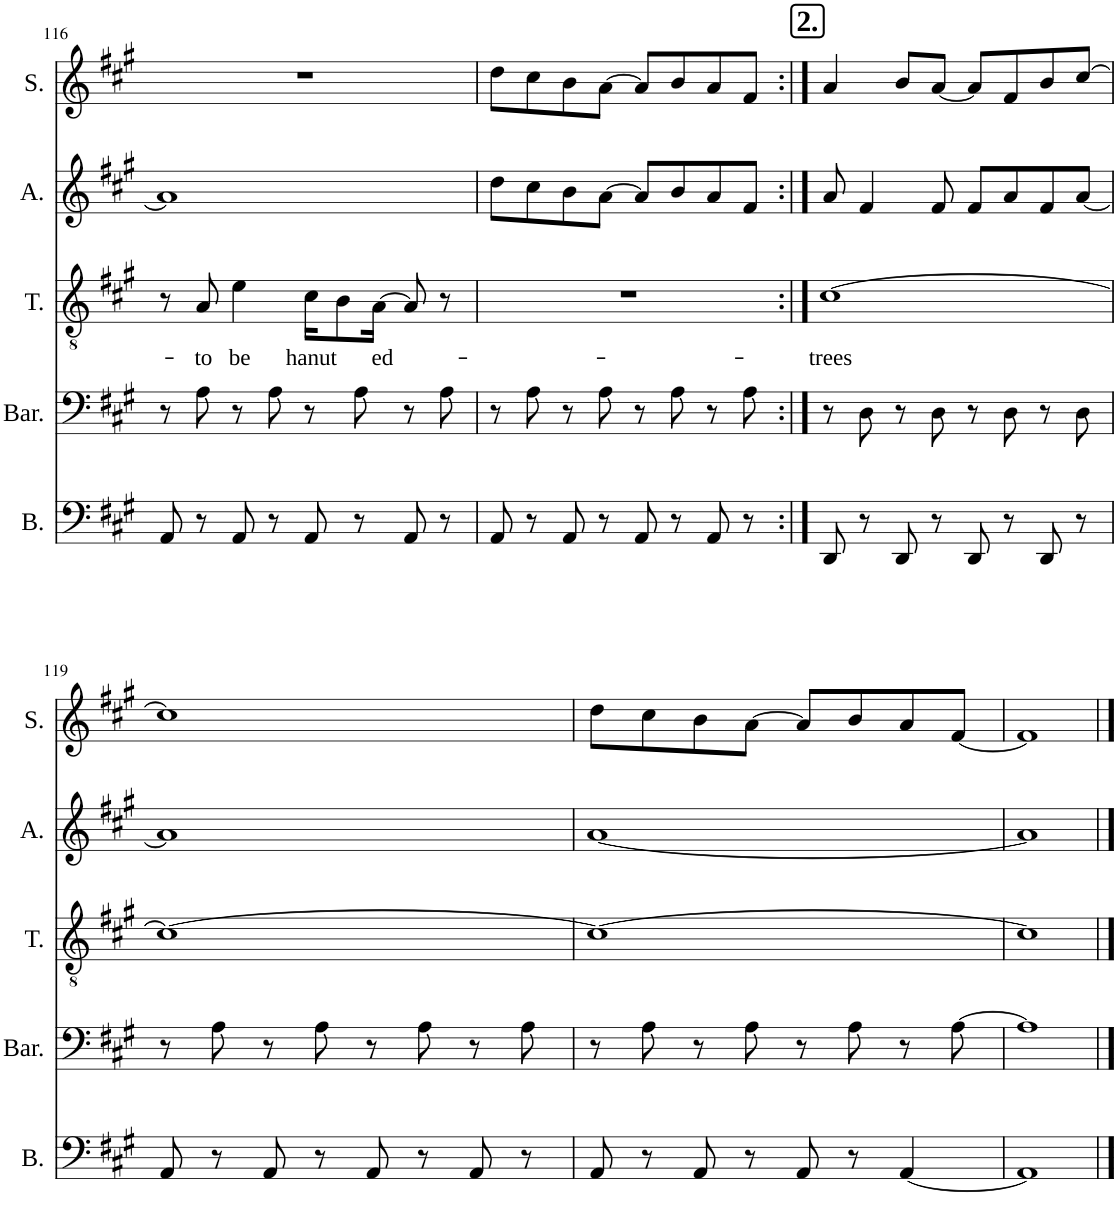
**kern	**kern	**kern	**text	**kern	**kern
*part5	*part4	*part3	*part3	*part2	*part1
*staff5	*staff4	*staff3	*staff3	*staff2	*staff1
*I"Bass	*I"Baritone	*I"Tenor	*	*I"Alto	*I"Soprano
*I'B.	*I'Bar.	*I'T.	*	*I'A.	*I'S.
!!LO:PB:g=z
*clefF4	*clefF4	*clefGv2	*	*clefG2	*clefG2
*k[f#c#g#]	*k[f#c#g#]	*k[f#c#g#]	*	*k[f#c#g#]	*k[f#c#g#]
*M4/4	*M4/4	*M4/4	*	*M4/4	*M4/4
=116	=116	=116	=116	=116	=116
8AA/	8r	8r	.	1a]	1r
!	!	!	!LO:LY:b	!	!
8r	8A\	8A/	to	.	.
!	!	!	!LO:LY:b	!	!
8AA/	8r	4e\	be	.	.
8r	8A\	.	.	.	.
!	!	!	!LO:LY:b	!	!
8AA/	8r	16c#\KL	hanut	.	.
.	.	8B\	.	.	.
8r	8A\	.	.	.	.
!	!	!	!LO:LY:b	!	!
.	.	[16A\Jk	ed-	.	.
8AA/	8r	8A/]	.	.	.
8r	8A\	8r	.	.	.
=117	=117	=117	=117	=117	=117
8AA/	8r	1r	.	8dd\L	8dd\L
8r	8A\	.	.	8cc#\	8cc#\
8AA/	8r	.	.	8b\	8b\
8r	8A\	.	.	[8a\J	[8a\J
8AA/	8r	.	.	8a/L]	8a/L]
8r	8A\	.	.	8b/	8b/
8AA/	8r	.	.	8a/	8a/
8r	8A\	.	.	8f#/J	8f#/J
!!LO:REH:place=s1:a:B:cj:fs=14:t=2.
=118:|!	=118:|!	=118:|!	=118:|!	=118:|!	=118:|!
!	!	!	!LO:LY:b	!	!
8DD/	8r	[1c#	trees	8a/	4a/
8r	8D\	.	.	4f#/	.
8DD/	8r	.	.	.	8b/L
8r	8D\	.	.	8f#/	[8a/J
8DD/	8r	.	.	8f#/L	8a/L]
8r	8D\	.	.	8a/	8f#/
8DD/	8r	.	.	8f#/	8b/
8r	8D\	.	.	[8a/J	[8cc#/J
!!LO:LB:g=z
=119	=119	=119	=119	=119	=119
8AA/	8r	1c#_	.	1a]	1cc#]
8r	8A\	.	.	.	.
8AA/	8r	.	.	.	.
8r	8A\	.	.	.	.
8AA/	8r	.	.	.	.
8r	8A\	.	.	.	.
8AA/	8r	.	.	.	.
8r	8A\	.	.	.	.
=120	=120	=120	=120	=120	=120
8AA/	8r	1c#_	.	[1a	8dd\L
8r	8A\	.	.	.	8cc#\
8AA/	8r	.	.	.	8b\
8r	8A\	.	.	.	[8a\J
8AA/	8r	.	.	.	8a/L]
8r	8A\	.	.	.	8b/
[4AA/	8r	.	.	.	8a/
.	[8A\	.	.	.	[8f#/J
=121	=121	=121	=121	=121	=121
1AA]	1A]	1c#]	.	1a]	1f#]
==	==	==	==	==	==
*-	*-	*-	*-	*-	*-
